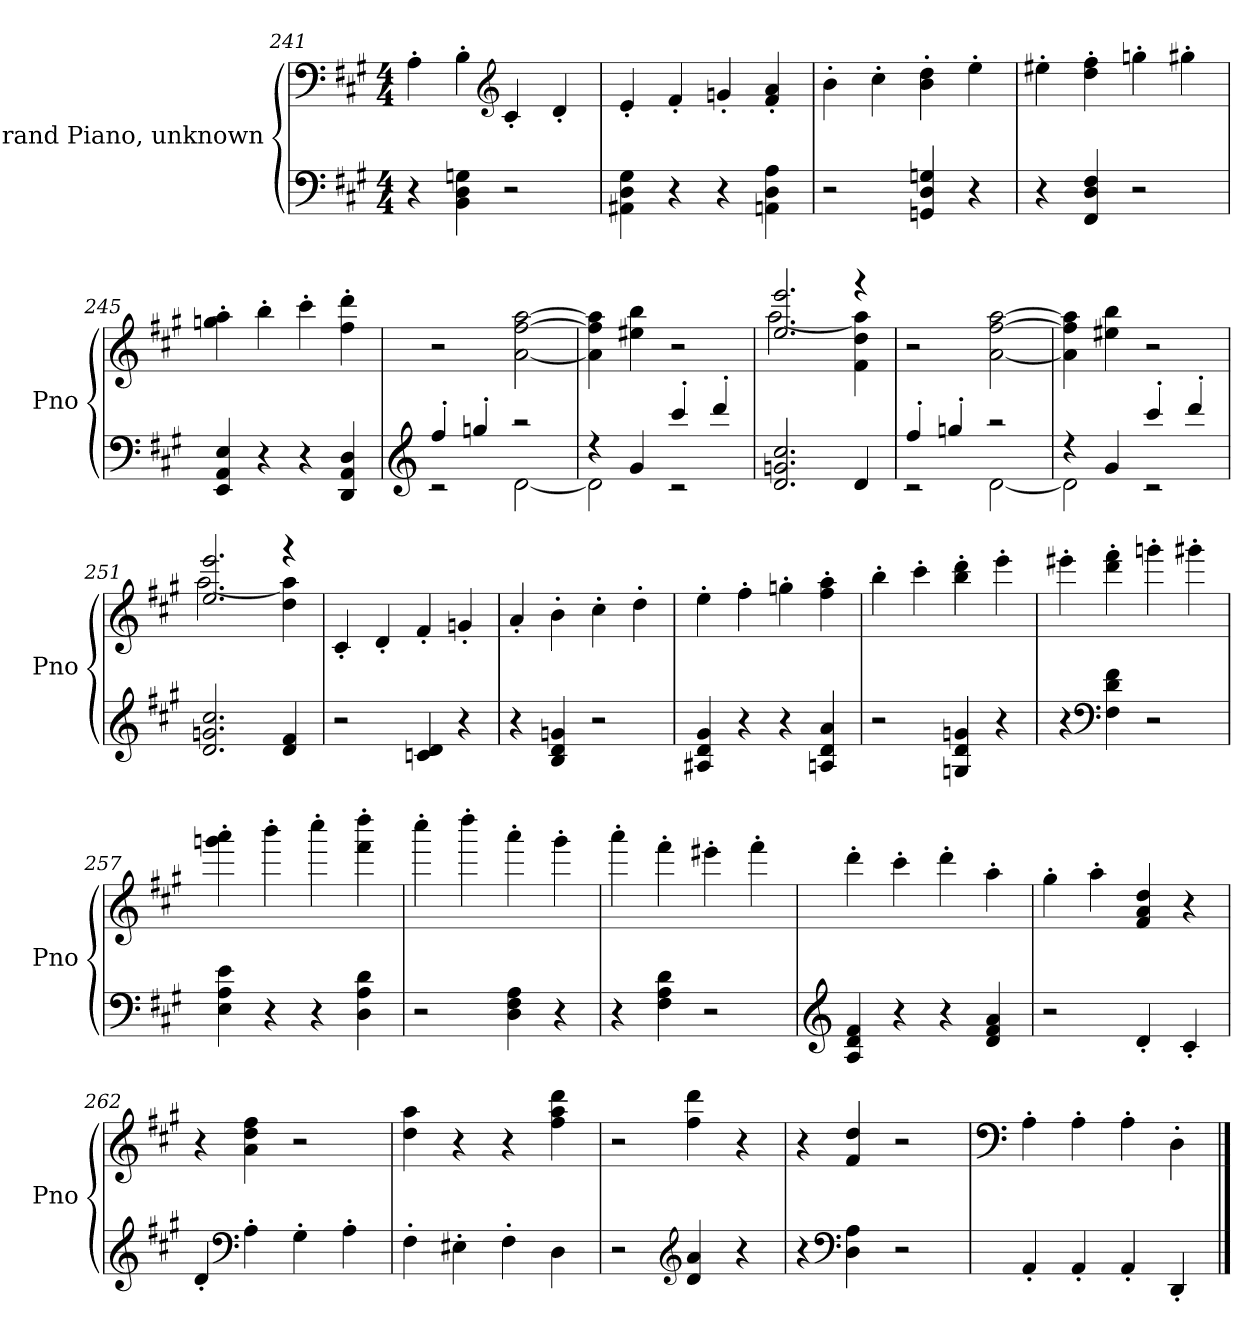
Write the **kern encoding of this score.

**kern	**kern
*part1	*part1
*staff2	*staff1
*I"Grand Piano, unknown	*
*I'Pno	*
*clefF4	*clefF4
*k[f#c#g#]	*k[f#c#g#]
*M4/4	*M4/4
=241	=241
4r	4A'\
4BB\ 4D\ 4Gn\	4B'\
*	*clefG2
2r	4c#'/
.	4d'/
=242	=242
4AA#X\ 4D\ 4G#\	4e'/
4r	4f#'/
4r	4gn'/
4AAn\ 4D\ 4A\	4f#/' 4a/'
=243	=243
2r	4b'\
.	4cc#'\
4GGn/ 4D/ 4Gn/	4b\' 4dd\'
4r	4ee'\
!!LO:LB:g=z
=244	=244
4r	4ee#X'\
4FF#/ 4D/ 4F#/	4dd\' 4ff#\'
2r	4ggn'\
.	4gg#X'\
=245	=245
4EE/ 4AA/ 4E/	4ggn\' 4aa\'
4r	4bb'\
4r	4ccc#'\
4DD/ 4AA/ 4D/	4ff#\' 4ddd\'
=246	=246
*clefG2	*
*^	*
4ff#'/	2r	2r
4ggn'/	.	.
2r	[2d\	[2a\ [2ff#\ [2aa\
=247	=247	=247
4r	2d\]	4a\] 4ff#\] 4aa\]
4g#/	.	4ee#X\ 4bb\
4ccc#'/	2r	2r
4ddd'/	.	.
*v	*v	*
=248	=248
*	*^
2.d/ 2.gn/ 2.cc#/	2.ee/ 2.eee/	[2.aa\
4d/	4r	4f#\ 4dd\ 4aa\]
*	*v	*v
=249	=249
*^	*
4ff#'/	2r	2r
4ggn'/	.	.
2r	[2d\	[2a\ [2ff#\ [2aa\
=250	=250	=250
4r	2d\]	4a\] 4ff#\] 4aa\]
4g#/	.	4ee#X\ 4bb\
4ccc#'/	2r	2r
4ddd'/	.	.
*v	*v	*
=251	=251
*	*^
2.d/ 2.gn/ 2.cc#/	2.ee/ 2.eee/	[2.aa\
4d/ 4f#/	4r	4dd\ 4aa\]
*	*v	*v
!!LO:LB:g=z
=252	=252
2r	4c#'/
.	4d'/
4cn/ 4d/	4f#'/
4r	4gn'/
=253	=253
4r	4a'/
4B/ 4d/ 4gn/	4b'\
2r	4cc#'\
.	4dd'\
=254	=254
4A#X/ 4d/ 4g#/	4ee'\
4r	4ff#'\
4r	4ggn'\
4An/ 4d/ 4a/	4ff#\' 4aa\'
=255	=255
2r	4bb'\
.	4ccc#'\
4Gn/ 4d/ 4gn/	4bb\' 4ddd\'
4r	4eee'\
=256	=256
4r	4eee#X'\
*clefF4	*
4F#\ 4d\ 4f#\	4ddd\' 4fff#\'
2r	4gggn'\
.	4ggg#X'\
=257	=257
4E\ 4A\ 4e\	4gggn\' 4aaa\'
4r	4bbb'\
4r	4cccc#'\
4D\ 4A\ 4d\	4fff#\' 4dddd\'
=258	=258
2r	4cccc#'\
.	4dddd'\
4D\ 4F#\ 4A\	4aaa'\
4r	4ggg#'\
!!LO:LB:g=z
=259	=259
4r	4aaa'\
4F#\ 4A\ 4d\	4fff#'\
2r	4eee#X'\
.	4fff#'\
=260	=260
*clefG2	*
4A/ 4d/ 4f#/	4ddd'\
4r	4ccc#'\
4r	4ddd'\
4d/ 4f#/ 4a/	4aa'\
=261	=261
2r	4gg#'\
.	4aa'\
4d'/	4f#/ 4a/ 4dd/
4c#'/	4r
=262	=262
4d'/	4r
*clefF4	*
4A'\	4a\ 4dd\ 4ff#\
4G#'\	2r
4A'\	.
=263	=263
4F#'\	4dd\ 4aa\
4E#X'\	4r
4F#'\	4r
4D\	4ff#\ 4aa\ 4ddd\
=264	=264
2r	2r
*clefG2	*
4d/ 4a/	4ff#\ 4ddd\
4r	4r
=265	=265
4r	4r
*clefF4	*
4D\ 4A\	4f#/ 4dd/
2r	2r
!!LO:LB:g=z
=266	=266
*	*clefF4
4AA'/	4A'\
4AA'/	4A'\
4AA'/	4A'\
4DD'/	4D'\
==	==
*-	*-
